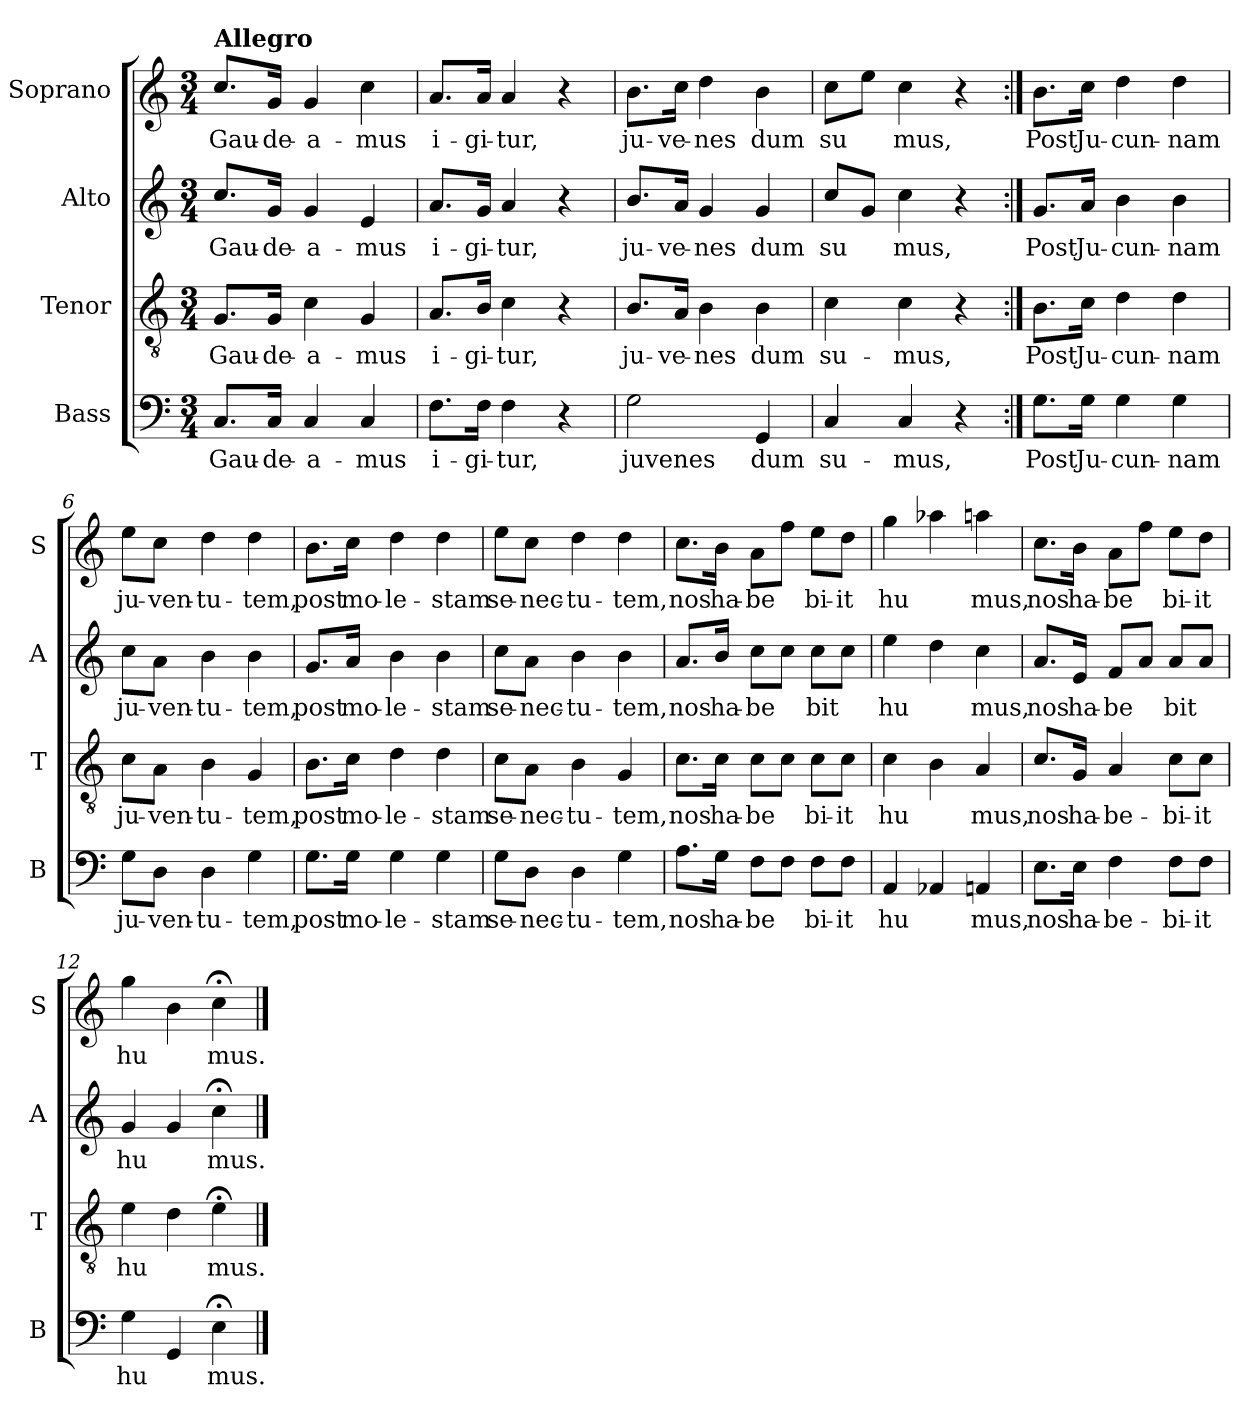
**kern	**text	**kern	**text	**kern	**text	**kern	**text
*part4	*part4	*part3	*part3	*part2	*part2	*part1	*part1
*staff4	*staff4	*staff3	*staff3	*staff2	*staff2	*staff1	*staff1
*I"Bass	*	*I"Tenor	*	*I"Alto	*	*I"Soprano	*
*I'B	*	*I'T	*	*I'A	*	*I'S	*
*clefF4	*	*clefGv2	*	*clefG2	*	*clefG2	*
*k[]	*	*k[]	*	*k[]	*	*k[]	*
*M3/4	*	*M3/4	*	*M3/4	*	*M3/4	*
*MM110	*	*MM110	*	*MM110	*	*MM110	*
=1	=1	=1	=1	=1	=1	=1	=1
!	!	!	!	!	!	!LO:TX:a:B:t=Allegro	!
!	!LO:LY:b	!	!LO:LY:b	!	!LO:LY:b	!	!LO:LY:b
8.C/L	Gau-	8.G/L	Gau-	8.cc/L	Gau-	8.cc/L	Gau-
!	!LO:LY:b	!	!LO:LY:b	!	!LO:LY:b	!	!LO:LY:b
16C/Jk	-de-	16G/Jk	-de-	16g/Jk	-de-	16g/Jk	-de-
!	!LO:LY:b	!	!LO:LY:b	!	!LO:LY:b	!	!LO:LY:b
4C/	-a-	4c\	-a-	4g/	-a-	4g/	-a-
!	!LO:LY:b	!	!LO:LY:b	!	!LO:LY:b	!	!LO:LY:b
4C/	-mus	4G/	-mus	4e/	-mus	4cc\	-mus
=2	=2	=2	=2	=2	=2	=2	=2
!	!LO:LY:b	!	!LO:LY:b	!	!LO:LY:b	!	!LO:LY:b
8.F\L	i-	8.A/L	i-	8.a/L	i-	8.a/L	i-
!	!LO:LY:b	!	!LO:LY:b	!	!LO:LY:b	!	!LO:LY:b
16F\Jk	-gi-	16B/Jk	-gi-	16g/Jk	-gi-	16a/Jk	-gi-
!	!LO:LY:b	!	!LO:LY:b	!	!LO:LY:b	!	!LO:LY:b
4F\	-tur,	4c\	-tur,	4a/	-tur,	4a/	-tur,
4r	.	4r	.	4r	.	4r	.
=3	=3	=3	=3	=3	=3	=3	=3
!	!LO:LY:b	!	!LO:LY:b	!	!LO:LY:b	!	!LO:LY:b
2G\	juvenes	8.B/L	ju-	8.b/L	ju-	8.b\L	ju-
!	!	!	!LO:LY:b	!	!LO:LY:b	!	!LO:LY:b
.	.	16A/Jk	-ve-	16a/Jk	-ve-	16cc\Jk	-ve-
!	!	!	!LO:LY:b	!	!LO:LY:b	!	!LO:LY:b
.	.	4B\	-nes	4g/	-nes	4dd\	-nes
!	!LO:LY:b	!	!LO:LY:b	!	!LO:LY:b	!	!LO:LY:b
4GG/	dum	4B\	dum	4g/	dum	4b\	dum
=4	=4	=4	=4	=4	=4	=4	=4
!	!LO:LY:b	!	!LO:LY:b	!	!LO:LY:b	!	!LO:LY:b
4C/	su-	4c\	su-	8cc/L	su	8cc\L	su
.	.	.	.	8g/J	.	8ee\J	.
!	!LO:LY:b	!	!LO:LY:b	!	!LO:LY:b	!	!LO:LY:b
4C/	-mus,	4c\	-mus,	4cc\	mus,	4cc\	mus,
4r	.	4r	.	4r	.	4r	.
=5:|!	=5:|!	=5:|!	=5:|!	=5:|!	=5:|!	=5:|!	=5:|!
!	!LO:LY:b	!	!LO:LY:b	!	!LO:LY:b	!	!LO:LY:b
8.G\L	Post	8.B\L	Post	8.g/L	Post	8.b\L	Post
!	!LO:LY:b	!	!LO:LY:b	!	!LO:LY:b	!	!LO:LY:b
16G\Jk	Ju-	16c\Jk	Ju-	16a/Jk	Ju-	16cc\Jk	Ju-
!	!LO:LY:b	!	!LO:LY:b	!	!LO:LY:b	!	!LO:LY:b
4G\	-cun-	4d\	-cun-	4b\	-cun-	4dd\	-cun-
!	!LO:LY:b	!	!LO:LY:b	!	!LO:LY:b	!	!LO:LY:b
4G\	-nam	4d\	-nam	4b\	-nam	4dd\	-nam
=6	=6	=6	=6	=6	=6	=6	=6
!	!LO:LY:b	!	!LO:LY:b	!	!LO:LY:b	!	!LO:LY:b
8G\L	ju-	8c\L	ju-	8cc\L	ju-	8ee\L	ju-
!	!LO:LY:b	!	!LO:LY:b	!	!LO:LY:b	!	!LO:LY:b
8D\J	-ven-	8A\J	-ven-	8a\J	-ven-	8cc\J	-ven-
!	!LO:LY:b	!	!LO:LY:b	!	!LO:LY:b	!	!LO:LY:b
4D\	-tu-	4B\	-tu-	4b\	-tu-	4dd\	-tu-
!	!LO:LY:b	!	!LO:LY:b	!	!LO:LY:b	!	!LO:LY:b
4G\	-tem,	4G/	-tem,	4b\	-tem,	4dd\	-tem,
!!LO:LB:g=z
=7	=7	=7	=7	=7	=7	=7	=7
!	!LO:LY:b	!	!LO:LY:b	!	!LO:LY:b	!	!LO:LY:b
8.G\L	post	8.B\L	post	8.g/L	post	8.b\L	post
!	!LO:LY:b	!	!LO:LY:b	!	!LO:LY:b	!	!LO:LY:b
16G\Jk	mo-	16c\Jk	mo-	16a/Jk	mo-	16cc\Jk	mo-
!	!LO:LY:b	!	!LO:LY:b	!	!LO:LY:b	!	!LO:LY:b
4G\	-le-	4d\	-le-	4b\	-le-	4dd\	-le-
!	!LO:LY:b	!	!LO:LY:b	!	!LO:LY:b	!	!LO:LY:b
4G\	-stam	4d\	-stam	4b\	-stam	4dd\	-stam
=8	=8	=8	=8	=8	=8	=8	=8
!	!LO:LY:b	!	!LO:LY:b	!	!LO:LY:b	!	!LO:LY:b
8G\L	se-	8c\L	se-	8cc\L	se-	8ee\L	se-
!	!LO:LY:b	!	!LO:LY:b	!	!LO:LY:b	!	!LO:LY:b
8D\J	-nec-	8A\J	-nec-	8a\J	-nec-	8cc\J	-nec-
!	!LO:LY:b	!	!LO:LY:b	!	!LO:LY:b	!	!LO:LY:b
4D\	-tu-	4B\	-tu-	4b\	-tu-	4dd\	-tu-
!	!LO:LY:b	!	!LO:LY:b	!	!LO:LY:b	!	!LO:LY:b
4G\	-tem,	4G/	-tem,	4b\	-tem,	4dd\	-tem,
=9	=9	=9	=9	=9	=9	=9	=9
!	!LO:LY:b	!	!LO:LY:b	!	!LO:LY:b	!	!LO:LY:b
8.A\L	nos	8.c\L	nos	8.a/L	nos	8.cc\L	nos
!	!LO:LY:b	!	!LO:LY:b	!	!LO:LY:b	!	!LO:LY:b
16G\Jk	ha-	16c\Jk	ha-	16b/Jk	ha-	16b\Jk	ha-
!	!LO:LY:b	!	!LO:LY:b	!	!LO:LY:b	!	!LO:LY:b
8F\L	-be	8c\L	-be	8cc\L	-be	8a\L	-be
8F\J	.	8c\J	.	8cc\J	.	8ff\J	.
!	!LO:LY:b	!	!LO:LY:b	!	!LO:LY:b	!	!LO:LY:b
8F\L	bi-	8c\L	bi-	8cc\L	bit	8ee\L	bi-
!	!LO:LY:b	!	!LO:LY:b	!	!	!	!LO:LY:b
8F\J	-it	8c\J	-it	8cc\J	.	8dd\J	-it
=10	=10	=10	=10	=10	=10	=10	=10
!	!LO:LY:b	!	!LO:LY:b	!	!LO:LY:b	!	!LO:LY:b
4AA/	hu	4c\	hu	4ee\	hu	4gg\	hu
4AA-X/	.	4B\	.	4dd\	.	4aa-X\	.
!	!LO:LY:b	!	!LO:LY:b	!	!LO:LY:b	!	!LO:LY:b
4AAn/	mus,	4A/	mus,	4cc\	mus,	4aan\	mus,
=11	=11	=11	=11	=11	=11	=11	=11
!	!LO:LY:b	!	!LO:LY:b	!	!LO:LY:b	!	!LO:LY:b
8.E\L	nos	8.c/L	nos	8.a/L	nos	8.cc\L	nos
!	!LO:LY:b	!	!LO:LY:b	!	!LO:LY:b	!	!LO:LY:b
16E\Jk	ha-	16G/Jk	ha-	16e/Jk	ha-	16b\Jk	ha-
!	!LO:LY:b	!	!LO:LY:b	!	!LO:LY:b	!	!LO:LY:b
4F\	-be-	4A/	-be-	8f/L	-be	8a\L	-be
.	.	.	.	8a/J	.	8ff\J	.
!	!LO:LY:b	!	!LO:LY:b	!	!LO:LY:b	!	!LO:LY:b
8F\L	-bi-	8c\L	-bi-	8a/L	bit	8ee\L	bi-
!	!LO:LY:b	!	!LO:LY:b	!	!	!	!LO:LY:b
8F\J	-it	8c\J	-it	8a/J	.	8dd\J	-it
=12	=12	=12	=12	=12	=12	=12	=12
!	!LO:LY:b	!	!LO:LY:b	!	!LO:LY:b	!	!LO:LY:b
4G\	hu	4e\	hu	4g/	hu	4gg\	hu
4GG/	.	4d\	.	4g/	.	4b\	.
!	!LO:LY:b	!	!LO:LY:b	!	!LO:LY:b	!	!LO:LY:b
4E;<\	mus.	4e;<\	mus.	4cc;<\	mus.	4cc;<\	mus.
==	==	==	==	==	==	==	==
*-	*-	*-	*-	*-	*-	*-	*-
